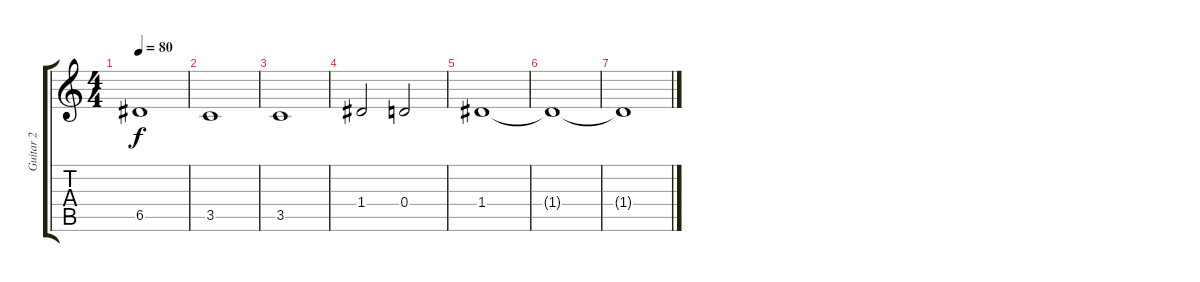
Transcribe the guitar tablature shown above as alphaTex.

\track ("Guitar 2" "Guitar 2") {instrument overdrivenguitar}
\staff {score tabs}
\tuning (E4 B3 G3 D3 A2 E2) {hide}
\ts (4 4)
\tempo 80
\clef g2
\ks c
6.5.1{dy f instrument acousticguitarnylon} |
3.5.1 |
3.5.1 |
1.4.2 0.4.2 |
1.4.1{volume 0} |
1.4{t}.1 |
1.4{t}.1
